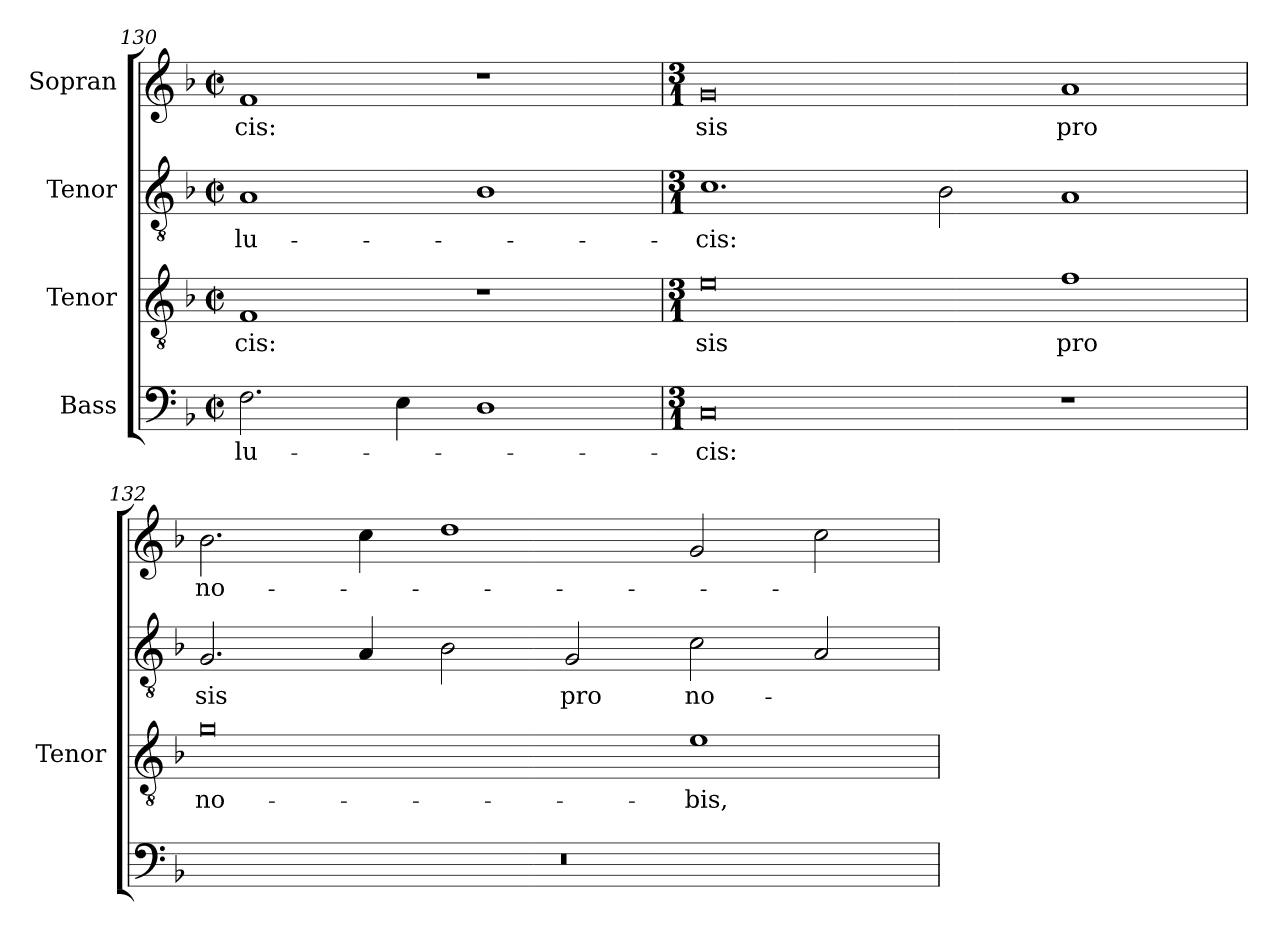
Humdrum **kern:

**kern	**text	**kern	**text	**kern	**text	**kern	**text
*part4	*part4	*part3	*part3	*part2	*part2	*part1	*part1
*staff4	*staff4	*staff3	*staff3	*staff2	*staff2	*staff1	*staff1
*I"Bass	*	*I"Tenor	*	*I"Tenor	*	*I"Sopran	*
*	*	*I'Tenor	*	*	*	*	*
*clefF4	*	*clefGv2	*	*clefGv2	*	*clefG2	*
*	*	*ITrd7c12	*	*ITrd7c12	*	*	*
*k[b-]	*	*k[b-]	*	*k[b-]	*	*k[b-]	*
*F:	*	*F:	*	*F:	*	*F:	*
*M2/2	*	*M2/2	*	*M2/2	*	*M2/2	*
*met(c|)	*	*met(c|)	*	*met(c|)	*	*met(c|)	*
=130	=130	=130	=130	=130	=130	=130	=130
!	!LO:LY:b:color=#000000	!	!	!	!	!	!
!	!	!	!LO:LY:b:color=#000000	!	!	!	!
!	!	!	!	!	!LO:LY:b:color=#000000	!	!
!	!	!	!	!	!	!	!LO:LY:b:color=#000000
2.Fi\	lu-	1FFi	-cis:	1AAi	lu-	1fi	-cis:
4Ei\	.	.	.	.	.	.	.
1Di	.	1r	.	1BB-i	.	1r	.
=131	=131	=131	=131	=131	=131	=131	=131
*M3/1	*	*M3/1	*	*M3/1	*	*M3/1	*
!	!LO:LY:b:color=#000000	!	!	!	!	!	!
!	!	!	!LO:LY:b:color=#000000	!	!	!	!
!	!	!	!	!	!LO:LY:b:color=#000000	!	!
!	!	!	!	!	!	!	!LO:LY:b:color=#000000
0Ci	-cis:	0Ei	sis	1.Ci	-cis:	0gi	sis
.	.	.	.	2BB-i\	.	.	.
!	!	!	!LO:LY:b:color=#000000	!	!	!	!
!	!	!	!	!	!	!	!LO:LY:b:color=#000000
1r	.	1Fi	pro	1AAi	.	1ai	pro
=132	=132	=132	=132	=132	=132	=132	=132
!LO:N:vis=1	!	!	!	!	!	!	!
!	!	!	!LO:LY:b:color=#000000	!	!	!	!
!	!	!	!	!	!LO:LY:b:color=#000000	!	!
!	!	!	!	!	!	!	!LO:LY:b:color=#000000
0.r	.	0Gi	no-	2.GGi/	sis	2.b-i\	no-
.	.	.	.	4AAi/	.	4cci\	.
.	.	.	.	2BB-i\	.	1ddi	.
!	!	!	!	!	!LO:LY:b:color=#000000	!	!
.	.	.	.	2GGi/	pro	.	.
!	!	!	!LO:LY:b:color=#000000	!	!	!	!
!	!	!	!	!	!LO:LY:b:color=#000000	!	!
.	.	1Ei	-bis,	2Ci\	no-	2gi/	.
.	.	.	.	2AAi/	.	2cci\	.
=	=	=	=	=	=	=	=
*-	*-	*-	*-	*-	*-	*-	*-
